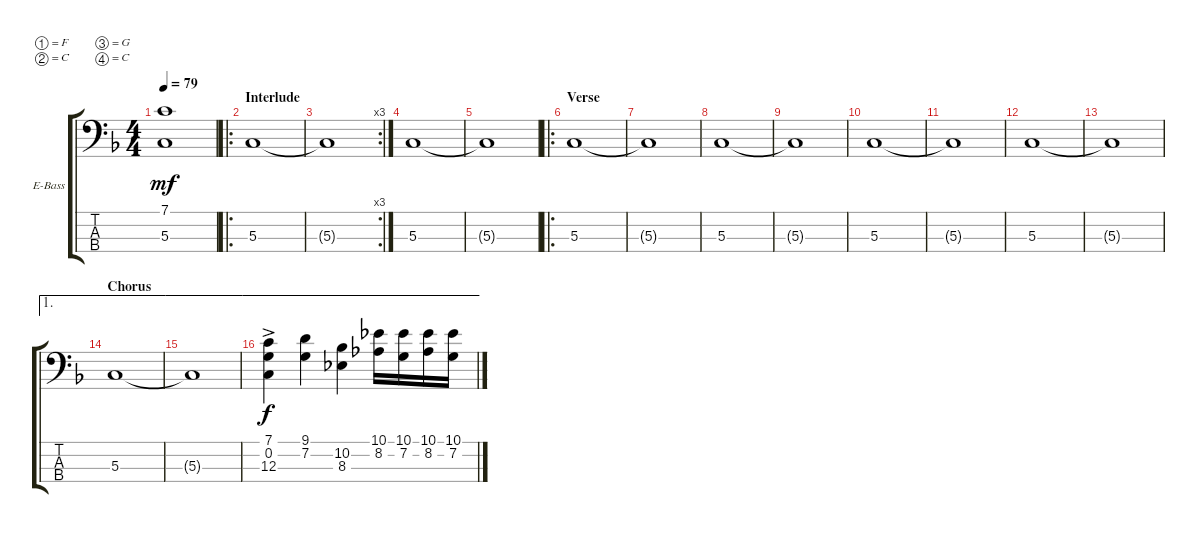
\defaultSystemsLayout 4
\bracketExtendMode groupsimilarinstruments
\firstSystemTrackNameOrientation horizontal
\otherSystemsTrackNameOrientation horizontal
\track ("Electric Bass" "E-Bass") {instrument electricbassfinger}
\staff {score tabs}
\tuning (F2 C2 G1 C1)
\ts (4 4)
\tempo 79
\clef f4
\ks f
(7.1 5.3{t}).1{dy mf} |
\ro
\section ("" "Interlude")
5.3.1 |
\rc 3
5.3{t}.1 |
5.3.1 |
5.3{t}.1 |
\ro
\section ("" "Verse")
5.3.1 |
5.3{t}.1 |
5.3.1 |
5.3{t}.1 |
5.3.1 |
5.3{t}.1 |
5.3.1 |
5.3{t}.1 |
\ae 1
\section ("" "Chorus")
5.3.1 |
\ae 1
5.3{t}.1 |
\ae 1
(0.2{ac} 12.3{ac} 7.1{ac}).4{dy f} (7.2 9.1).4 (8.3 10.2).4 (8.2 10.1).16 (10.1 7.2).16 (10.1 8.2).16 (10.1 7.2).16
